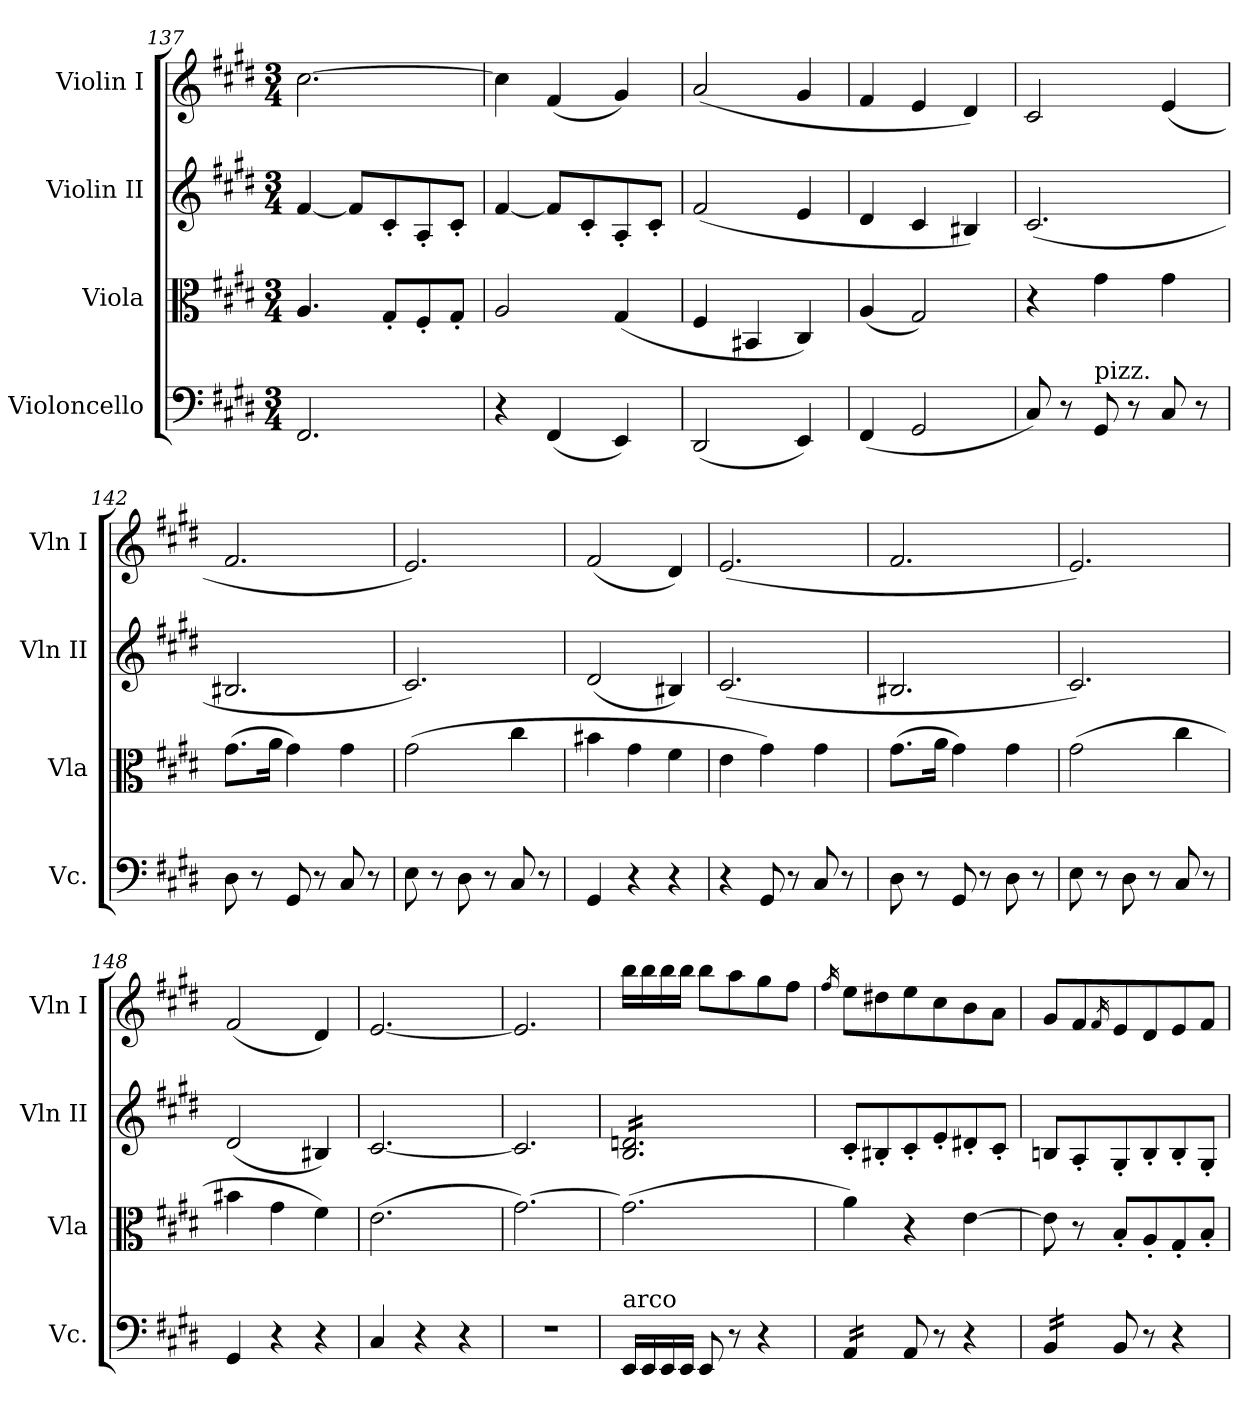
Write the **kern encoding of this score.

**kern	**kern	**kern	**kern
*part4	*part3	*part2	*part1
*staff4	*staff3	*staff2	*staff1
*I"Violoncello	*I"Viola	*I"Violin II	*I"Violin I
*I'Vc.	*I'Vla	*I'Vln II	*I'Vln I
*clefF4	*clefC3	*clefG2	*clefG2
*k[f#c#g#d#]	*k[f#c#g#d#]	*k[f#c#g#d#]	*k[f#c#g#d#]
*M3/4	*M3/4	*M3/4	*M3/4
=137	=137	=137	=137
2.FF#/	4.A/	[4f#/	[2.cc#\
.	.	8f#/L]	.
.	8G#'/L	8c#'/	.
.	8F#'/	8A'/	.
.	8G#'/J	8c#'/J	.
=138	=138	=138	=138
4r	2A/	[4f#/	4cc#\]
(4FF#/	.	8f#/L]	(4f#/
.	.	8c#'/	.
4EE/)	(4G#/	8A'/	4g#/)
.	.	8c#'/J	.
=139	=139	=139	=139
(2DD#/	4F#/	(2f#/	(2a/
.	4BB#X/	.	.
4EE/)	4C#/)	4e/	4g#/
=140	=140	=140	=140
(4FF#/	(4A/	4d#/	4f#/
2GG#/	2G#/)	4c#/	4e/
.	.	4B#X/)	4d#/)
=141	=141	=141	=141
8C#/)	4r	(2.c#/	2c#/
8r	.	.	.
!LO:TX:a:t=pizz.	!	!	!
8GG#/	4g#\	.	.
8r	.	.	.
8C#/	4g#\	.	(4e/
8r	.	.	.
=142	=142	=142	=142
8D#\	(8.g#\L	2.B#X/	2.f#/
8r	.	.	.
.	16a\Jk	.	.
8GG#/	4g#\)	.	.
8r	.	.	.
8C#/	4g#\	.	.
8r	.	.	.
=143	=143	=143	=143
8E\	(2g#\	2.c#/)	2.e/)
8r	.	.	.
8D#\	.	.	.
8r	.	.	.
8C#/	4cc#\	.	.
8r	.	.	.
=144	=144	=144	=144
4GG#/	4b#X\	(2d#/	(2f#/
4r	4g#\	.	.
4r	4f#\	4B#X/)	4d#/)
=145	=145	=145	=145
4r	4e\	(2.c#/	(2.e/
8GG#/	4g#\)	.	.
8r	.	.	.
8C#/	4g#\	.	.
8r	.	.	.
=146	=146	=146	=146
8D#\	(8.g#\L	2.B#X/	2.f#/
8r	.	.	.
.	16a\Jk	.	.
8GG#/	4g#\)	.	.
8r	.	.	.
8D#\	4g#\	.	.
8r	.	.	.
!!LO:PB:g=z
=147	=147	=147	=147
8E\	(2g#\	2.c#/)	2.e/)
8r	.	.	.
8D#\	.	.	.
8r	.	.	.
8C#/	4cc#\	.	.
8r	.	.	.
=148	=148	=148	=148
4GG#/	4b#X\	(2d#/	(2f#/
4r	4g#\	.	.
4r	4f#\)	4B#X/)	4d#/)
=149	=149	=149	=149
4C#/	(2.e\	[2.c#/	[2.e/
4r	.	.	.
4r	.	.	.
=150	=150	=150	=150
2.r	[2.g#\)	2.c#/]	2.e/]
=151	=151	=151	=151
!LO:TX:a:t=arco	!	!	!
*	*	*tremolo	*
16EE/LL	(2.g#\]	16B/ 16dn/LL	16bb\LL
16EE/	.	16B/ 16dn/	16bb\
16EE/	.	16B/ 16dn/	16bb\
16EE/JJ	.	16B/ 16dn/	16bb\JJ
8EE/	.	16B/ 16dn/	8bb\L
.	.	16B/ 16dn/	.
8r	.	16B/ 16dn/	8aa\
.	.	16B/ 16dn/	.
4r	.	16B/ 16dn/	8gg#\
.	.	16B/ 16dn/	.
.	.	16B/ 16dn/	8ff#\J
.	.	16B/ 16dn/JJ	.
*	*	*Xtremolo	*
=152	=152	=152	=152
.	.	.	16qff#/
*tremolo	*	*	*
16AA/LL	4a\)	8c#'/L	8ee\L
16AA/	.	.	.
16AA/	.	8B#X'/	8dd#X\
16AA/JJ	.	.	.
*Xtremolo	*	*	*
8AA/	4r	8c#'/	8ee\
8r	.	8e'/	8cc#\
4r	[4e\	8d#X'/	8b\
.	.	8c#'/J	8a\J
=153	=153	=153	=153
*tremolo	*	*	*
16BB/LL	8e\]	8Bn/L	8g#/L
16BB/	.	.	.
16BB/	8r	8A'/	8f#/
16BB/JJ	.	.	.
*Xtremolo	*	*	*
.	.	.	16qf#/
8BB/	8B'/L	8G#'/	8e/
8r	8A'/	8B'/	8d#/
4r	8G#'/	8B'/	8e/
.	8B'/J	8G#'/J	8f#/J
=	=	=	=
*-	*-	*-	*-
